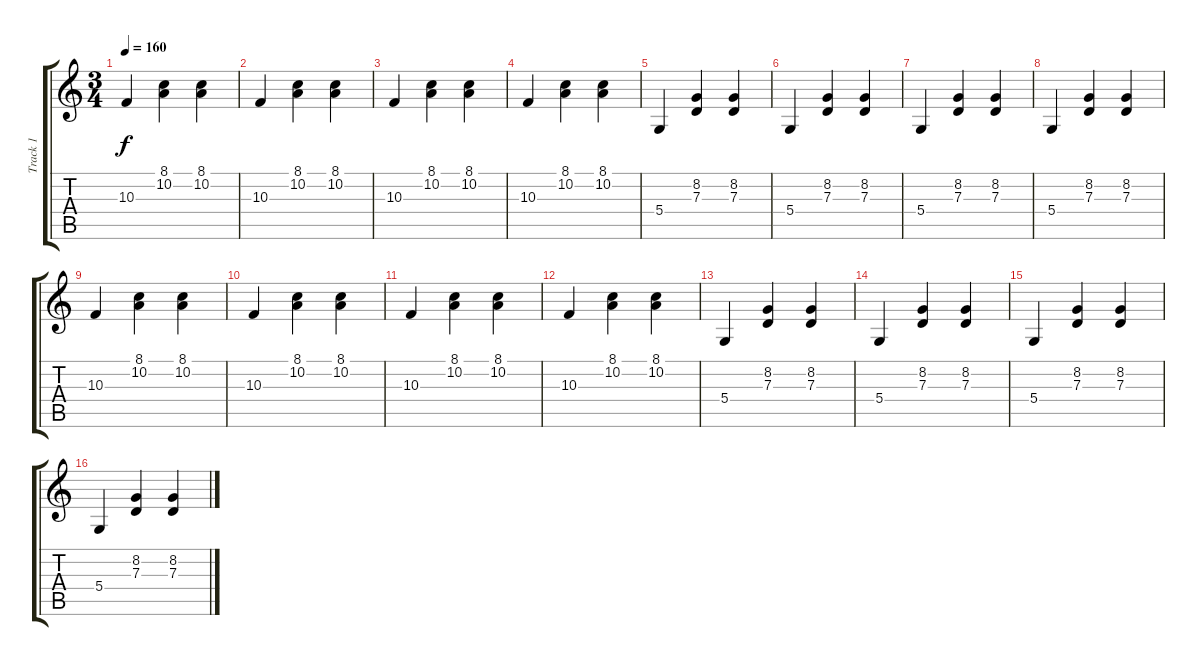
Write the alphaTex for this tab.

\track ("Track 1" "Track 1") {instrument musicbox}
\staff {score tabs}
\tuning (E4 B3 G3 D3 A2 E2) {hide}
\ts (3 4)
\tempo 160
\clef g2
\ks c
10.3.4{dy f} (8.1 10.2).4 (8.1 10.2).4 |
10.3.4 (8.1 10.2).4 (8.1 10.2).4 |
10.3.4 (8.1 10.2).4 (8.1 10.2).4 |
10.3.4 (8.1 10.2).4 (8.1 10.2).4 |
5.4.4 (8.2 7.3).4 (8.2 7.3).4 |
5.4.4 (8.2 7.3).4 (8.2 7.3).4 |
5.4.4 (8.2 7.3).4 (8.2 7.3).4 |
5.4.4 (8.2 7.3).4 (8.2 7.3).4 |
10.3.4 (8.1 10.2).4 (8.1 10.2).4 |
10.3.4 (8.1 10.2).4 (8.1 10.2).4 |
10.3.4 (8.1 10.2).4 (8.1 10.2).4 |
10.3.4 (8.1 10.2).4 (8.1 10.2).4 |
5.4.4 (8.2 7.3).4 (8.2 7.3).4 |
5.4.4 (8.2 7.3).4 (8.2 7.3).4 |
5.4.4 (8.2 7.3).4 (8.2 7.3).4 |
5.4.4 (8.2 7.3).4 (8.2 7.3).4
